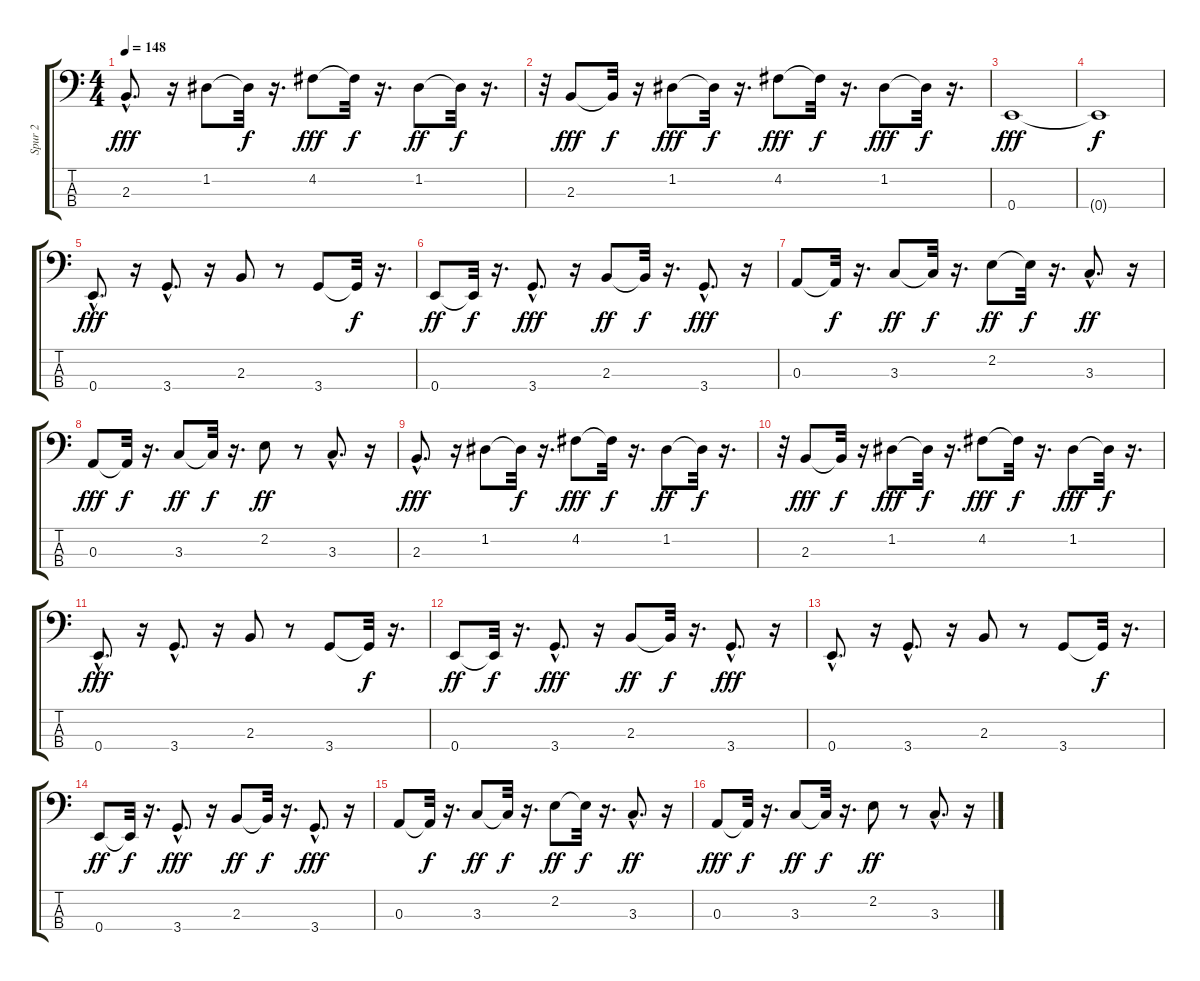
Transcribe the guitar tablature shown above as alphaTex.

\track ("Spur 2" "Spur 2") {instrument electricbassfinger}
\staff {score tabs}
\tuning (G2 D2 A1 E1) {hide}
\ts (4 4)
\tempo 148
\clef f4
\ks c
2.3{hac}.8{d dy fff} r.16 1.2.8 1.2{t}.32{dy f} r.16{d} 4.2.8{dy fff} 4.2{t}.32{dy f} r.16{d} 1.2.8{dy ff} 1.2{t}.32{dy f} r.16{d} |
r.32 2.3.8{dy fff} 2.3{t}.32{dy f} r.16 1.2.8{dy fff} 1.2{t}.32{dy f} r.16{d} 4.2.8{dy fff} 4.2{t}.32{dy f} r.16{d} 1.2.8{dy fff} 1.2{t}.32{dy f} r.16{d} |
0.4.1{dy fff} |
0.4{t}.1{dy f} |
0.4{hac}.8{d dy fff} r.16 3.4{hac}.8{d} r.16 2.3.8 r.8 3.4.8 3.4{t}.32{dy f} r.16{d} |
0.4.8{dy ff} 0.4{t}.32{dy f} r.16{d} 3.4{hac}.8{d dy fff} r.16 2.3.8{dy ff} 2.3{t}.32{dy f} r.16{d} 3.4{hac}.8{d dy fff} r.16 |
0.3.8 0.3{t}.32{dy f} r.16{d} 3.3.8{dy ff} 3.3{t}.32{dy f} r.16{d} 2.2.8{dy ff} 2.2{t}.32{dy f} r.16{d} 3.3{hac}.8{d dy ff} r.16 |
0.3.8{dy fff} 0.3{t}.32{dy f} r.16{d} 3.3.8{dy ff} 3.3{t}.32{dy f} r.16{d} 2.2.8{dy ff} r.8 3.3{hac}.8{d} r.16 |
2.3{hac}.8{d dy fff} r.16 1.2.8 1.2{t}.32{dy f} r.16{d} 4.2.8{dy fff} 4.2{t}.32{dy f} r.16{d} 1.2.8{dy ff} 1.2{t}.32{dy f} r.16{d} |
r.32 2.3.8{dy fff} 2.3{t}.32{dy f} r.16 1.2.8{dy fff} 1.2{t}.32{dy f} r.16{d} 4.2.8{dy fff} 4.2{t}.32{dy f} r.16{d} 1.2.8{dy fff} 1.2{t}.32{dy f} r.16{d} |
0.4{hac}.8{d dy fff} r.16 3.4{hac}.8{d} r.16 2.3.8 r.8 3.4.8 3.4{t}.32{dy f} r.16{d} |
0.4.8{dy ff} 0.4{t}.32{dy f} r.16{d} 3.4{hac}.8{d dy fff} r.16 2.3.8{dy ff} 2.3{t}.32{dy f} r.16{d} 3.4{hac}.8{d dy fff} r.16 |
0.4{hac}.8{d} r.16 3.4{hac}.8{d} r.16 2.3.8 r.8 3.4.8 3.4{t}.32{dy f} r.16{d} |
0.4.8{dy ff} 0.4{t}.32{dy f} r.16{d} 3.4{hac}.8{d dy fff} r.16 2.3.8{dy ff} 2.3{t}.32{dy f} r.16{d} 3.4{hac}.8{d dy fff} r.16 |
0.3.8 0.3{t}.32{dy f} r.16{d} 3.3.8{dy ff} 3.3{t}.32{dy f} r.16{d} 2.2.8{dy ff} 2.2{t}.32{dy f} r.16{d} 3.3{hac}.8{d dy ff} r.16 |
0.3.8{dy fff} 0.3{t}.32{dy f} r.16{d} 3.3.8{dy ff} 3.3{t}.32{dy f} r.16{d} 2.2.8{dy ff} r.8 3.3{hac}.8{d} r.16
